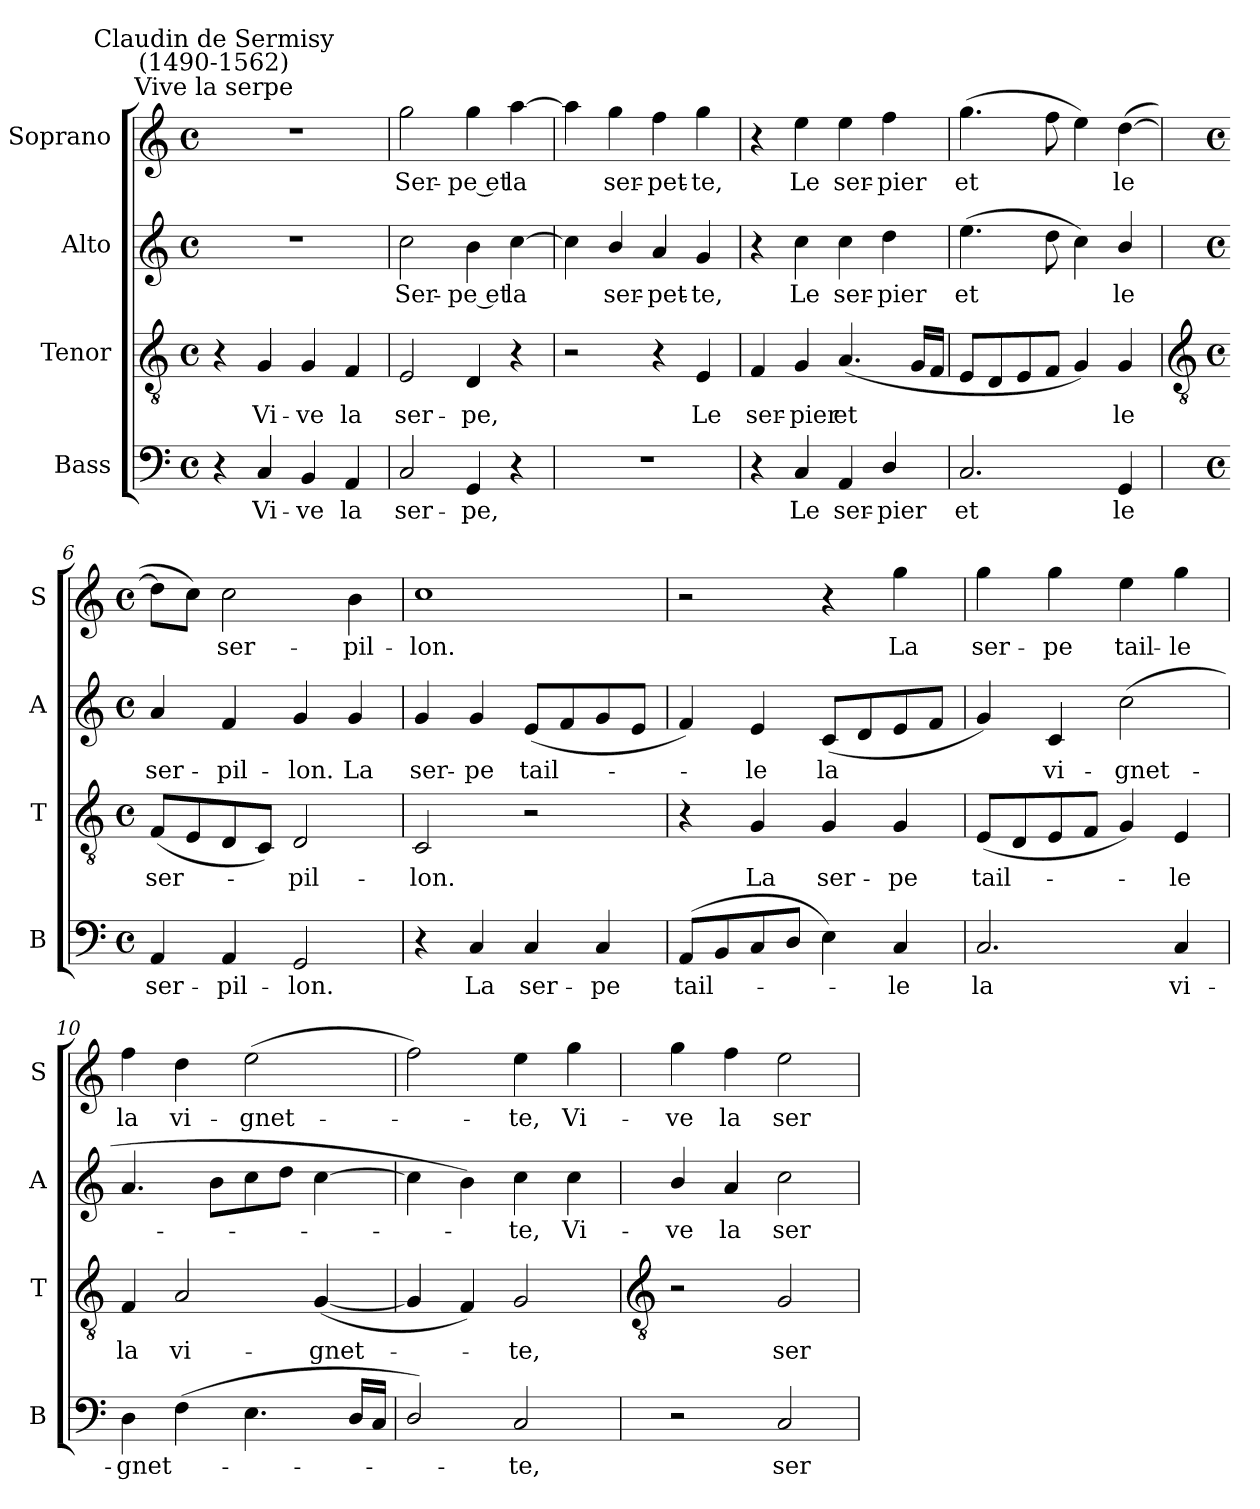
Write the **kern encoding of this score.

**kern	**text	**kern	**text	**kern	**text	**kern	**text
*part4	*part4	*part3	*part3	*part2	*part2	*part1	*part1
*staff4	*staff4	*staff3	*staff3	*staff2	*staff2	*staff1	*staff1
*I"Bass	*	*I"Tenor	*	*I"Alto	*	*I"Soprano	*
*I'B	*	*I'T	*	*I'A	*	*I'S	*
*clefF4	*	*clefGv2	*	*clefG2	*	*clefG2	*
*k[]	*	*k[]	*	*k[]	*	*k[]	*
*C:	*	*C:	*	*C:	*	*C:	*
*M4/4	*	*M4/4	*	*M4/4	*	*M4/4	*
*met(c)	*	*met(c)	*	*met(c)	*	*met(c)	*
=1	=1	=1	=1	=1	=1	=1	=1
!	!	!	!	!	!	!LO:TX:a:cj:t=Vive la serpe	!
!	!	!	!	!	!	!LO:TX:a:cj:t=Claudin de Sermisy\n(1490-1562)	!
4r	.	4r	.	1r	.	1r	.
!	!LO:LY:b	!	!LO:LY:b	!	!	!	!
4C	Vi-	4G	Vi-	.	.	.	.
!	!LO:LY:b	!	!LO:LY:b	!	!	!	!
4BB	-ve	4G	-ve	.	.	.	.
!	!LO:LY:b	!	!LO:LY:b	!	!	!	!
4AA	la	4F	la	.	.	.	.
=2	=2	=2	=2	=2	=2	=2	=2
!	!LO:LY:b	!	!LO:LY:b	!	!LO:LY:b	!	!LO:LY:b
2C	ser-	2E	ser-	2cc	Ser-	2gg	Ser-
!	!LO:LY:b	!	!LO:LY:b	!	!LO:LY:b	!	!LO:LY:b
4GG	-pe,	4D	-pe,	4b	-pe et	4gg	-pe et
!	!	!	!	!	!LO:LY:b	!	!LO:LY:b
4r	.	4r	.	[4cc	la	[4aa	la
=3	=3	=3	=3	=3	=3	=3	=3
1r	.	2r	.	4cc]	.	4aa]	.
!	!	!	!	!	!LO:LY:b	!	!LO:LY:b
.	.	.	.	4b/	ser-	4gg	ser-
!	!	!	!	!	!LO:LY:b	!	!LO:LY:b
.	.	4r	.	4a	-pet-	4ff	-pet-
!	!	!	!LO:LY:b	!	!LO:LY:b	!	!LO:LY:b
.	.	4E	Le	4g	-te,	4gg	-te,
=4	=4	=4	=4	=4	=4	=4	=4
!	!	!	!LO:LY:b	!	!	!	!
4r	.	4F	ser-	4r	.	4r	.
!	!LO:LY:b	!	!LO:LY:b	!	!LO:LY:b	!	!LO:LY:b
4C	Le	4G	-pier	4cc	Le	4ee	Le
!	!LO:LY:b	!	!LO:LY:b	!	!LO:LY:b	!	!LO:LY:b
4AA	ser-	(<4.A	et	4cc	ser-	4ee	ser-
!	!LO:LY:b	!	!	!	!LO:LY:b	!	!LO:LY:b
4D/	-pier	.	.	4dd	-pier	4ff	-pier
.	.	16GLL	.	.	.	.	.
.	.	16FJJ	.	.	.	.	.
=5	=5	=5	=5	=5	=5	=5	=5
!	!LO:LY:b	!	!	!	!LO:LY:b	!	!LO:LY:b
2.C	et	8EL	.	(>4.ee	et	(>4.gg	et
.	.	8D	.	.	.	.	.
.	.	8E	.	.	.	.	.
.	.	8FJ	.	8dd	.	8ff	.
.	.	4G)	.	4cc)	.	4ee)	.
!	!LO:LY:b	!	!LO:LY:b	!	!LO:LY:b	!	!LO:LY:b
4GG	le	4G	le	4b/	le	(>[4dd	le
!!LO:LB:g=z
=6	=6	=6	=6	=6	=6	=6	=6
*	*	*clefGv2	*	*	*	*	*
*M4/4	*	*M4/4	*	*M4/4	*	*M4/4	*
*met(c)	*	*met(c)	*	*met(c)	*	*met(c)	*
!	!LO:LY:b	!	!LO:LY:b	!	!LO:LY:b	!	!
4AA	ser-	(<8FL	ser-	4a	ser-	8ddL]	.
.	.	8E	.	.	.	8ccJ)	.
!	!LO:LY:b	!	!	!	!LO:LY:b	!	!LO:LY:b
4AA	-pil-	8D	.	4f	-pil-	2cc	ser-
.	.	8CJ)	.	.	.	.	.
!	!LO:LY:b	!	!LO:LY:b	!	!LO:LY:b	!	!
2GG	-lon.	2D	pil-	4g	-lon.	.	.
!	!	!	!	!	!LO:LY:b	!	!LO:LY:b
.	.	.	.	4g	La	4b	-pil-
=7	=7	=7	=7	=7	=7	=7	=7
!	!	!	!LO:LY:b	!	!LO:LY:b	!	!LO:LY:b
4r	.	2C	-lon.	4g	ser-	1cc	-lon.
!	!LO:LY:b	!	!	!	!LO:LY:b	!	!
4C	La	.	.	4g	-pe	.	.
!	!LO:LY:b	!	!	!	!LO:LY:b	!	!
4C	ser-	2r	.	(<8eL	tail-	.	.
.	.	.	.	8f	.	.	.
!	!LO:LY:b	!	!	!	!	!	!
4C	-pe	.	.	8g	.	.	.
.	.	.	.	8eJ	.	.	.
=8	=8	=8	=8	=8	=8	=8	=8
!	!LO:LY:b	!	!	!	!	!	!
(<8AAL	tail-	4r	.	4f)	.	2r	.
8BB	.	.	.	.	.	.	.
!	!	!	!LO:LY:b	!	!LO:LY:b	!	!
8C	.	4G	La	4e	le	.	.
8DJ	.	.	.	.	.	.	.
!	!	!	!LO:LY:b	!	!LO:LY:b	!	!
4E)	.	4G	ser-	(<8cL	la	4r	.
.	.	.	.	8d	.	.	.
!	!LO:LY:b	!	!LO:LY:b	!	!	!	!LO:LY:b
4C	le	4G	-pe	8e	.	4gg	La
.	.	.	.	8fJ	.	.	.
=9	=9	=9	=9	=9	=9	=9	=9
!	!LO:LY:b	!	!LO:LY:b	!	!	!	!LO:LY:b
2.C	la	(<8EL	tail-	4g)	.	4gg	ser-
.	.	8D	.	.	.	.	.
!	!	!	!	!	!LO:LY:b	!	!LO:LY:b
.	.	8E	.	4c	vi-	4gg	-pe
.	.	8FJ	.	.	.	.	.
!	!	!	!	!	!LO:LY:b	!	!LO:LY:b
.	.	4G)	.	(>2cc	-gnet-	4ee	tail-
!	!LO:LY:b	!	!LO:LY:b	!	!	!	!LO:LY:b
4C	vi-	4E	le	.	.	4gg	-le
=10	=10	=10	=10	=10	=10	=10	=10
!	!LO:LY:b	!	!LO:LY:b	!	!	!	!LO:LY:b
4D	-gnet-	4F	la	4.a	.	4ff	la
!	!	!	!LO:LY:b	!	!	!	!LO:LY:b
(>4F	.	2A	vi-	.	.	4dd	vi-
.	.	.	.	8bL	.	.	.
!	!	!	!	!	!	!	!LO:LY:b
4.E	.	.	.	8cc	.	(>2ee	-gnet-
.	.	.	.	8ddJ	.	.	.
!	!	!	!LO:LY:b	!	!	!	!
.	.	(<[4G	-gnet-	[4cc	.	.	.
16DLL	.	.	.	.	.	.	.
16CJJ	.	.	.	.	.	.	.
=11	=11	=11	=11	=11	=11	=11	=11
2D/)	.	4G]	.	4cc]	.	2ff)	.
.	.	4F)	.	4b)	.	.	.
!	!LO:LY:b	!	!LO:LY:b	!	!LO:LY:b	!	!LO:LY:b
2C	te,	2G	te,	4cc	te,	4ee	te,
!	!	!	!	!	!LO:LY:b	!	!LO:LY:b
.	.	.	.	4cc	Vi-	4gg	Vi-
!!LO:LB:g=z
=12	=12	=12	=12	=12	=12	=12	=12
*	*	*clefGv2	*	*	*	*	*
!	!	!	!	!	!LO:LY:b	!	!LO:LY:b
2r	.	2r	.	4b/	-ve	4gg	-ve
!	!	!	!	!	!LO:LY:b	!	!LO:LY:b
.	.	.	.	4a	la	4ff	la
!	!LO:LY:b	!	!LO:LY:b	!	!LO:LY:b	!	!LO:LY:b
2C	ser-	2G	ser-	2cc	ser-	2ee	ser-
=	=	=	=	=	=	=	=
*-	*-	*-	*-	*-	*-	*-	*-
